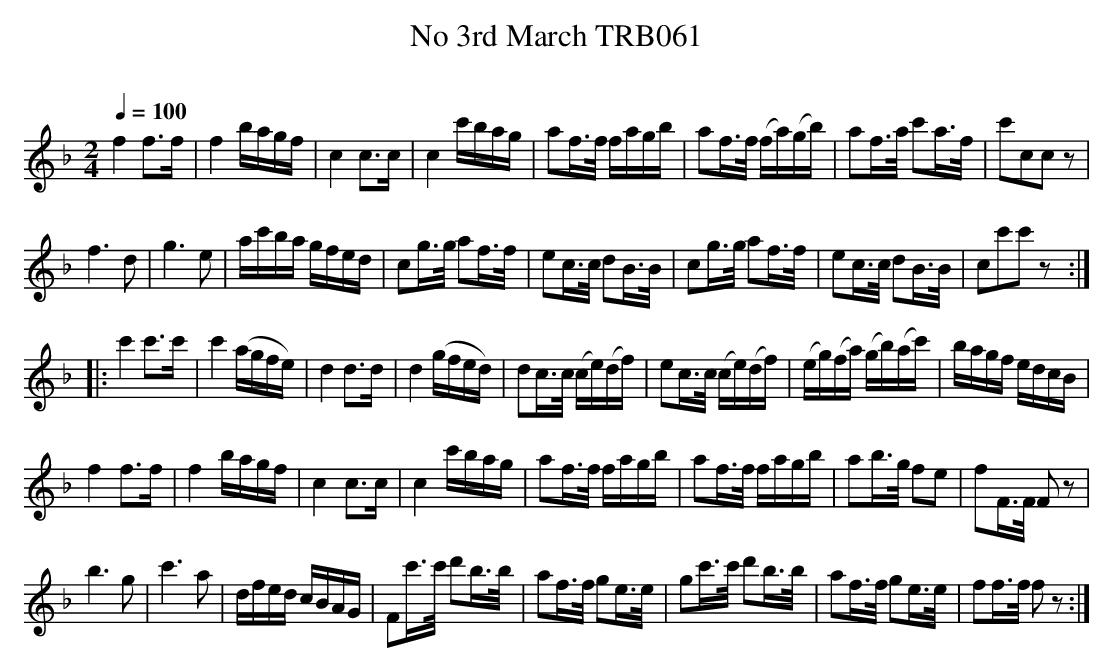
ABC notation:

X:1
T:No 3rd March TRB061
Q:1/4=100
L:1/16
M:2/4
O:
Q:1/4=100
K:F
f4 f2>f2 | f4 bagf | c4 c2>c2 | c4 c'bag | a2f>f fagb | a2f>f (fa)(gb) | a2f>a c'2a>f | c'2c2c2 z2 |
f6 d2 | g6 e2 | ac'ba gfed | c2g>g a2f>f | e2c>c d2B>B | c2g>g a2f>f | e2c>c d2B>B | c2c'2c'2 z2 :|
|:c'4 c'2>c'2 | c'4 (agfe) | d4 d2>d2 | d4 (gfed) | d2c>c (ce)(df) | e2c>c (ce)(df) | (eg)(fa) (gb)(ac') | bagf edcB |
f4 f2>f2 | f4 bagf | c4 c2>c2 | c4 c'bag | a2f>f fagb | a2f>f fagb | a2b>g f2e2 | f2F>F F2 z2 |
b6 g2 | c'6 a2 | dfed cBAG | F2c'>c' d'2b>b | a2f>f g2e>e | g2c'>c' d'2b>b | a2f>f g2e>e | f2f>f f2 z2 :|
